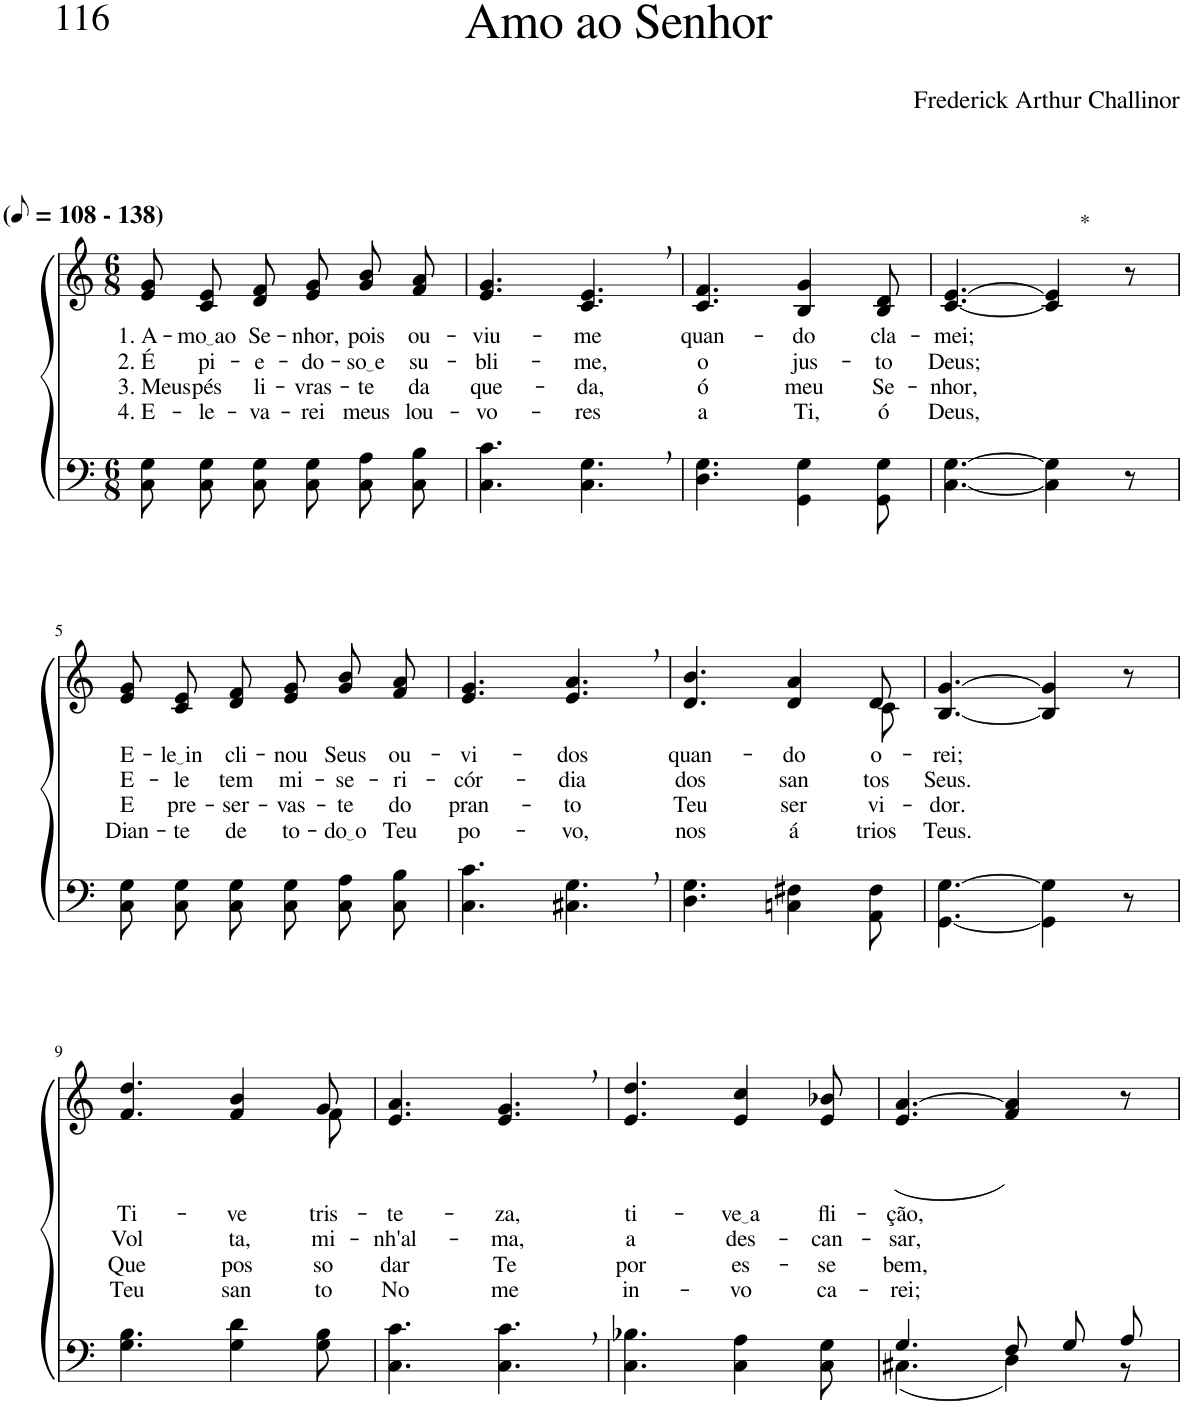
**kern	**kern	**text	**text	**text	**text
*part2	*part1	*part1	*part1	*part1	*part1
*staff2	*staff1	*staff1	*staff1	*staff1	*staff1
*I"Parte III e IV	*I"Parte I e II	*	*	*	*
*clefF4	*clefG2	*	*	*	*
*k[]	*k[]	*	*	*	*
*M6/8	*M6/8	*	*	*	*
*MM54	*MM54	*	*	*	*
=1	=1	=1	=1	=1	=1
!	!LO:TX:a:B:t=(	!	!	!	!
!	!LO:TX:a:B:t=- 138)	!	!	!	!
!	!	!LO:LY:b	!LO:LY:b	!LO:LY:b	!LO:LY:b
8C\ 8G\L	8e/ 8g/L	1. A-	2. É	3. Meus	4. E-
!	!	!LO:LY:b	!LO:LY:b	!LO:LY:b	!LO:LY:b
8C\ 8G\	8c/ 8e/	mo ao	pi-	pés	-le-
!	!	!LO:LY:b	!LO:LY:b	!LO:LY:b	!LO:LY:b
8C\ 8G\J	8d/ 8f/J	Se-	-e-	li-	-va-
!	!	!LO:LY:b	!LO:LY:b	!LO:LY:b	!LO:LY:b
8C\ 8G\L	8e/ 8g/L	-nhor,	-do-	-vras-	-rei
!	!	!LO:LY:b	!LO:LY:b	!LO:LY:b	!LO:LY:b
8C\ 8A\	8g/ 8b/	pois	so e	-te	meus
!	!	!LO:LY:b	!LO:LY:b	!LO:LY:b	!LO:LY:b
8C\ 8B\J	8f/ 8a/J	ou-	su-	da	lou-
=2	=2	=2	=2	=2	=2
!	!	!LO:LY:b	!LO:LY:b	!LO:LY:b	!LO:LY:b
4.C\ 4.c\	4.e/ 4.g/	-viu-	-bli-	que-	-vo-
!	!	!LO:LY:b	!LO:LY:b	!LO:LY:b	!LO:LY:b
4.C\, 4.G\,	4.c/, 4.e/,	-me	-me,	-da,	-res
=3	=3	=3	=3	=3	=3
!	!	!LO:LY:b	!LO:LY:b	!LO:LY:b	!LO:LY:b
4.D\ 4.G\	4.c/ 4.f/	quan-	o	ó	a
!	!	!LO:LY:b	!LO:LY:b	!LO:LY:b	!LO:LY:b
4GG\ 4G\	4B/ 4g/	-do	jus-	meu	Ti,
!	!	!LO:LY:b	!LO:LY:b	!LO:LY:b	!LO:LY:b
8GG\ 8G\	8B/ 8d/	cla-	-to	Se-	ó
=4	=4	=4	=4	=4	=4
!	!	!LO:LY:b	!LO:LY:b	!LO:LY:b	!LO:LY:b
[4.C\ [4.G\	[4.c/ [4.e/	-mei;	Deus;	-nhor,	Deus,
!	!LO:TX:a:t=*	!	!	!	!
4C\] 4G\]	4c/] 4e/]	.	.	.	.
8r	8r	.	.	.	.
!!LO:LB:g=z
=5	=5	=5	=5	=5	=5
!	!	!LO:LY:b	!LO:LY:b	!LO:LY:b	!LO:LY:b
8C\ 8G\L	8e/ 8g/L	E-	E-	E	Dian-
!	!	!LO:LY:b	!LO:LY:b	!LO:LY:b	!LO:LY:b
8C\ 8G\	8c/ 8e/	le in	-le	pre-	-te
!	!	!LO:LY:b	!LO:LY:b	!LO:LY:b	!LO:LY:b
8C\ 8G\J	8d/ 8f/J	cli-	tem	-ser-	de
!	!	!LO:LY:b	!LO:LY:b	!LO:LY:b	!LO:LY:b
8C\ 8G\L	8e/ 8g/L	-nou	mi-	-vas-	to-
!	!	!LO:LY:b	!LO:LY:b	!LO:LY:b	!LO:LY:b
8C\ 8A\	8g/ 8b/	Seus	-se-	-te	do o
!	!	!LO:LY:b	!LO:LY:b	!LO:LY:b	!LO:LY:b
8C\ 8B\J	8f/ 8a/J	ou-	-ri-	do	Teu
=6	=6	=6	=6	=6	=6
!	!	!LO:LY:b	!LO:LY:b	!LO:LY:b	!LO:LY:b
4.C\ 4.c\	4.e/ 4.g/	-vi-	-cór-	pran-	po-
!	!	!LO:LY:b	!LO:LY:b	!LO:LY:b	!LO:LY:b
4.C#X\, 4.G\,	4.e/, 4.a/,	-dos	-dia	-to	-vo,
=7	=7	=7	=7	=7	=7
!	!	!LO:LY:b	!LO:LY:b	!LO:LY:b	!LO:LY:b
*	*^	*	*	*	*
4.D\ 4.G\	4.d/ 4.b/	8ryy	quan-	dos	Teu	nos
!	!	!	!LO:LY:b	!LO:LY:b	!LO:LY:b	!LO:LY:b
*	*v	*v	*	*	*	*
4Cn\ 4F#X\	4d/ 4a/	-do	san-	ser-	á-
*	*^	*	*	*	*
!	!	!	!LO:LY:b	!LO:LY:b	!LO:LY:b	!LO:LY:b
8AA\ 8F#\	8d/	8c\	o-	-tos	-vi-	-trios
=8	=8	=8	=8	=8	=8	=8
!	!	!	!LO:LY:b	!LO:LY:b	!LO:LY:b	!LO:LY:b
*	*v	*v	*	*	*	*
[4.GG\ [4.G\	[4.B/ [4.g/	-rei;	Seus.	-dor.	Teus.
4GG\] 4G\]	4B/] 4g/]	.	.	.	.
8r	8r	.	.	.	.
!!LO:LB:g=z
=9	=9	=9	=9	=9	=9
!	!	!LO:LY:b	!LO:LY:b	!LO:LY:b	!LO:LY:b
*	*^	*	*	*	*
4.G\ 4.B\	4.f/ 4.dd/	8ryy	Ti-	Vol	Que	Teu
!	!	!	!LO:LY:b	!LO:LY:b	!LO:LY:b	!LO:LY:b
*	*v	*v	*	*	*	*
4G\ 4d\	4f/ 4b/	-ve	ta,	pos-	san-
*	*^	*	*	*	*
!	!	!	!LO:LY:b	!LO:LY:b	!LO:LY:b	!LO:LY:b
8G\ 8B\	8g/	8f\	tris-	mi-	-so	-to
=10	=10	=10	=10	=10	=10	=10
!	!	!	!LO:LY:b	!LO:LY:b	!LO:LY:b	!LO:LY:b
*	*v	*v	*	*	*	*
4.C\ 4.c\	4.e/ 4.a/	-te-	-nh'al-	dar	No
!	!	!LO:LY:b	!LO:LY:b	!LO:LY:b	!LO:LY:b
4.C\, 4.c\,	4.e/, 4.g/,	-za,	-ma,	Te	me
=11	=11	=11	=11	=11	=11
!	!	!LO:LY:b	!LO:LY:b	!LO:LY:b	!LO:LY:b
4.C\ 4.B-X\	4.e/ 4.dd/	ti-	a	por	in-
!	!	!LO:LY:b	!LO:LY:b	!LO:LY:b	!LO:LY:b
4C\ 4A\	4e/ 4cc/	ve a	des-	es-	-vo
!	!	!LO:LY:b	!LO:LY:b	!LO:LY:b	!LO:LY:b
8C\ 8G\	8e/ 8b-X/	fli-	-can-	-se	ca-
=12	=12	=12	=12	=12	=12
*^	*	*	*	*	*
!	!	!	!LO:LY:b	!LO:LY:b	!LO:LY:b	!LO:LY:b
4.G/	(4.C#X\	(4.e/ [4.a/	-ção,	-sar,	bem,	-rei;
8F/L	4D\)	4f/ 4a/])	.	.	.	.
8G/	.	.	.	.	.	.
8A/J	8r	8r	.	.	.	.
*v	*v	*	*	*	*	*
=	=	=	=	=	=
*-	*-	*-	*-	*-	*-
